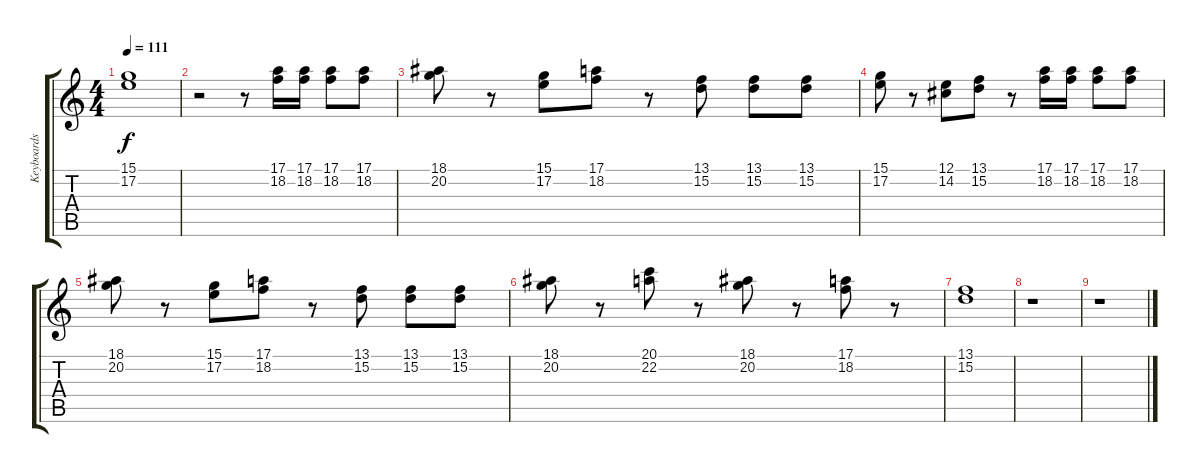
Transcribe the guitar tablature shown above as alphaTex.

\track ("Keyboards 1" "Keyboards ") {instrument electricpiano2}
\staff {score tabs}
\tuning (E4 B3 G3 D3 A2 E2) {hide}
\ts (4 4)
\tempo 111
\clef g2
\ks c
(15.1 17.2).1{dy f} |
r.2 r.8 (17.1 18.2).16 (17.1 18.2).16 (17.1 18.2).8 (17.1 18.2).8 |
(18.1 20.2).8 r.8 (15.1 17.2).8 (17.1 18.2).8 r.8 (13.1 15.2).8 (13.1 15.2).8 (13.1 15.2).8 |
(15.1 17.2).8 r.8 (12.1 14.2).8 (13.1 15.2).8 r.8 (17.1 18.2).16 (17.1 18.2).16 (17.1 18.2).8 (17.1 18.2).8 |
(18.1 20.2).8 r.8 (15.1 17.2).8 (17.1 18.2).8 r.8 (13.1 15.2).8 (13.1 15.2).8 (13.1 15.2).8 |
(18.1 20.2).8 r.8 (20.1 22.2).8 r.8 (18.1 20.2).8 r.8 (17.1 18.2).8 r.8 |
(13.1 15.2).1 |
r.1 |
r.1
